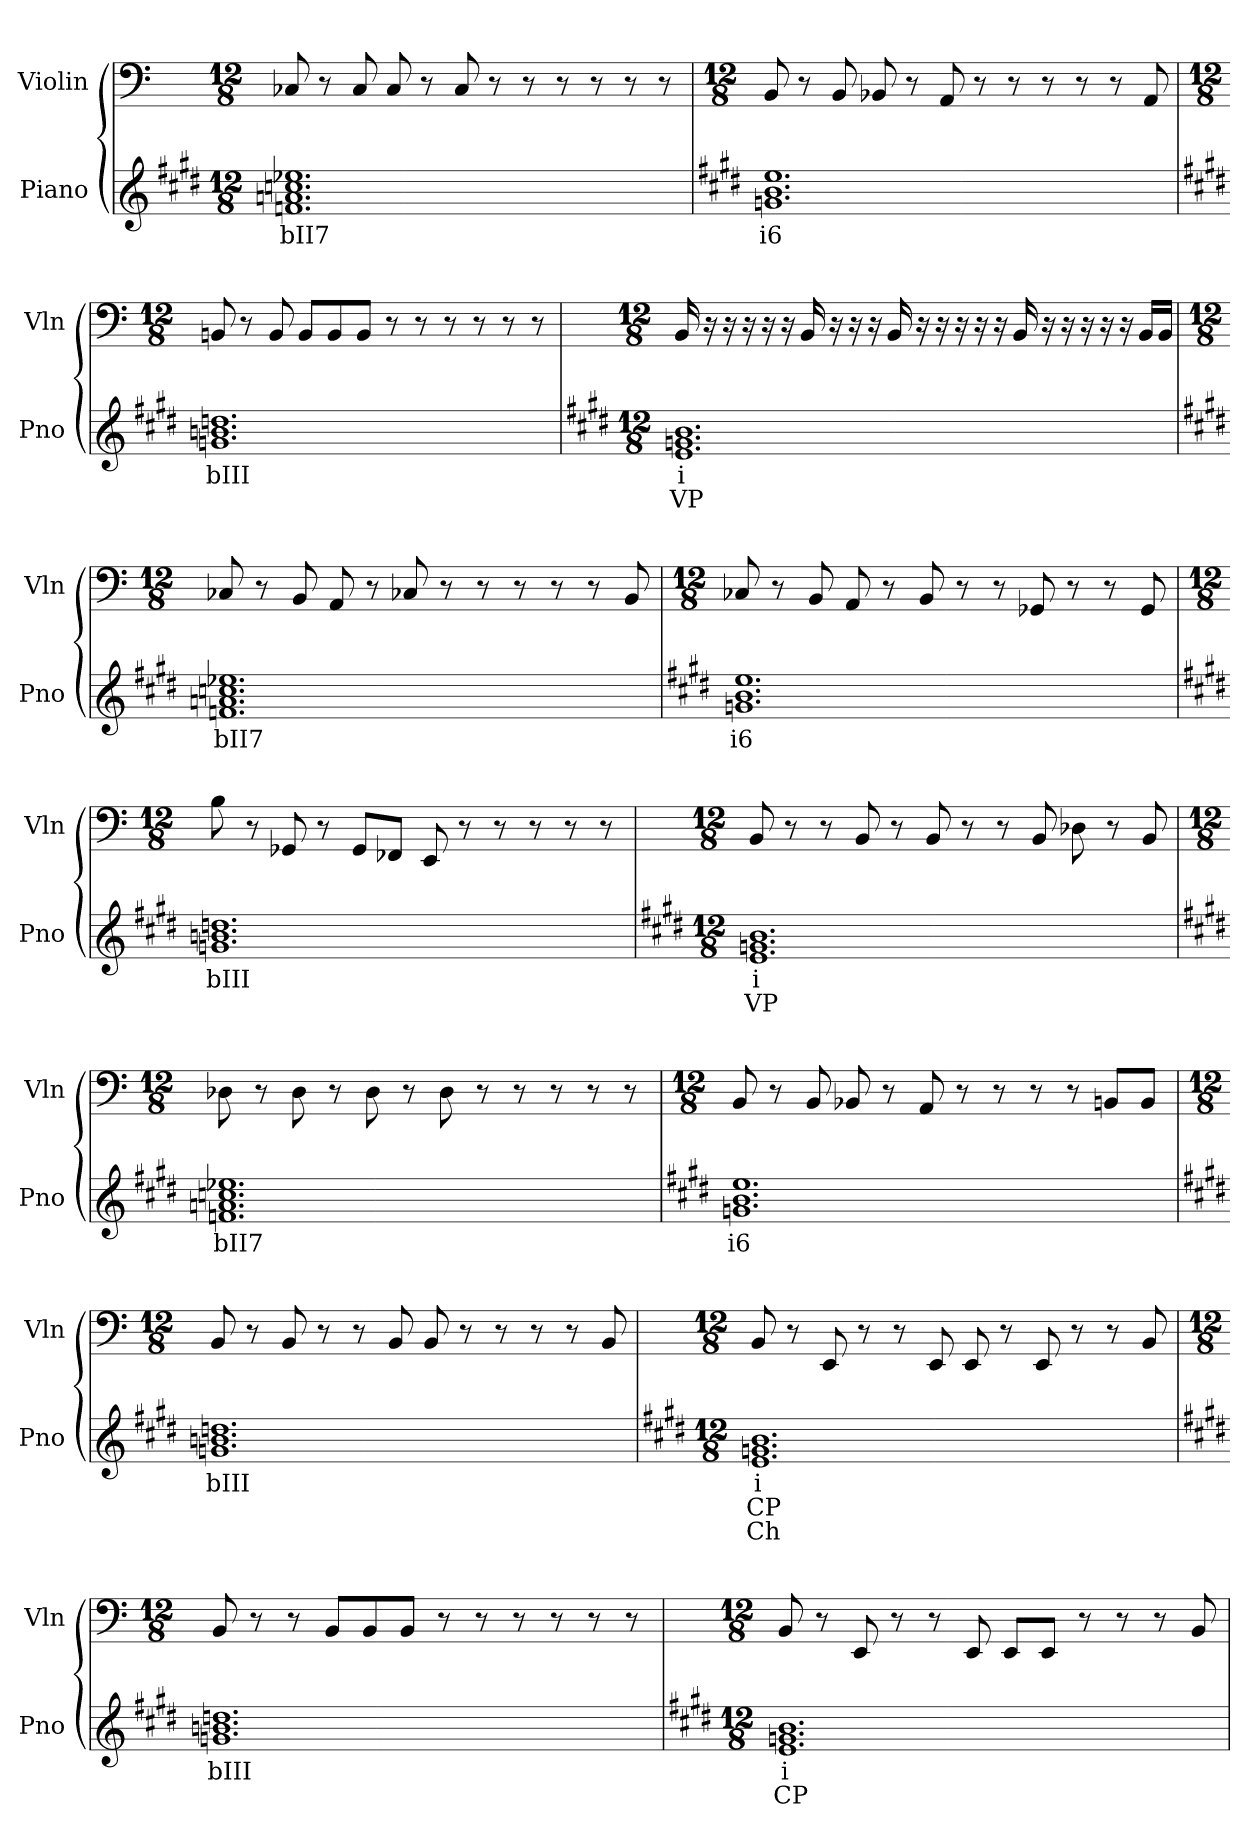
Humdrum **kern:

**kern	**text	**text	**text	**kern
*part2	*part2	*part2	*part2	*part1
*staff2	*staff2	*staff2	*staff2	*staff1
*I"Piano	*	*	*	*I"Violin
*I'Pno	*	*	*	*I'Vln
*k[f#c#g#d#]	*	*	*	*
*E:	*	*	*	*
*M12/8	*	*	*	*M12/8
=	=	=	=	=
1.fn 1.an 1.ccn 1.ee-X	bII7	.	.	8C-X
.	.	.	.	8r
.	.	.	.	8C-
.	.	.	.	8C-
.	.	.	.	8r
.	.	.	.	8C-
.	.	.	.	8r
.	.	.	.	8r
.	.	.	.	8r
.	.	.	.	8r
.	.	.	.	8r
.	.	.	.	8r
=	=	=	=	=
*k[f#c#g#d#]	*	*	*	*
*E:	*	*	*	*
*	*	*	*	*M12/8
1.gn 1.b 1.ee	i6	.	.	8BB
.	.	.	.	8r
.	.	.	.	8BB
.	.	.	.	8BB-X
.	.	.	.	8r
.	.	.	.	8AA
.	.	.	.	8r
.	.	.	.	8r
.	.	.	.	8r
.	.	.	.	8r
.	.	.	.	8r
.	.	.	.	8AA
=	=	=	=	=
*k[f#c#g#d#]	*	*	*	*
*E:	*	*	*	*
*	*	*	*	*M12/8
1.gn 1.bn 1.ddn	bIII	.	.	8BBn
.	.	.	.	8r
.	.	.	.	8BB
.	.	.	.	8BBL
.	.	.	.	8BB
.	.	.	.	8BBJ
.	.	.	.	8r
.	.	.	.	8r
.	.	.	.	8r
.	.	.	.	8r
.	.	.	.	8r
.	.	.	.	8r
=	=	=	=	=
*k[f#c#g#d#]	*	*	*	*
*E:	*	*	*	*
*M12/8	*	*	*	*M12/8
1.e 1.gn 1.b	i	VP	.	16BB
.	.	.	.	16r
.	.	.	.	16r
.	.	.	.	16r
.	.	.	.	16r
.	.	.	.	16r
.	.	.	.	16BB
.	.	.	.	16r
.	.	.	.	16r
.	.	.	.	16r
.	.	.	.	16BB
.	.	.	.	16r
.	.	.	.	16r
.	.	.	.	16r
.	.	.	.	16r
.	.	.	.	16r
.	.	.	.	16BB
.	.	.	.	16r
.	.	.	.	16r
.	.	.	.	16r
.	.	.	.	16r
.	.	.	.	16r
.	.	.	.	16BBLL
.	.	.	.	16BBJJ
=	=	=	=	=
*k[f#c#g#d#]	*	*	*	*
*E:	*	*	*	*
*	*	*	*	*M12/8
1.fn 1.an 1.ccn 1.ee-X	bII7	.	.	8C-X
.	.	.	.	8r
.	.	.	.	8BB
.	.	.	.	8AA
.	.	.	.	8r
.	.	.	.	8C-X
.	.	.	.	8r
.	.	.	.	8r
.	.	.	.	8r
.	.	.	.	8r
.	.	.	.	8r
.	.	.	.	8BB
=	=	=	=	=
*k[f#c#g#d#]	*	*	*	*
*E:	*	*	*	*
*	*	*	*	*M12/8
1.gn 1.b 1.ee	i6	.	.	8C-X
.	.	.	.	8r
.	.	.	.	8BB
.	.	.	.	8AA
.	.	.	.	8r
.	.	.	.	8BB
.	.	.	.	8r
.	.	.	.	8r
.	.	.	.	8GG-X
.	.	.	.	8r
.	.	.	.	8r
.	.	.	.	8GG-
=	=	=	=	=
*k[f#c#g#d#]	*	*	*	*
*E:	*	*	*	*
*	*	*	*	*M12/8
1.gn 1.bn 1.ddn	bIII	.	.	8B
.	.	.	.	8r
.	.	.	.	8GG-X
.	.	.	.	8r
.	.	.	.	8GG-L
.	.	.	.	8FF-XJ
.	.	.	.	8EE
.	.	.	.	8r
.	.	.	.	8r
.	.	.	.	8r
.	.	.	.	8r
.	.	.	.	8r
=	=	=	=	=
*k[f#c#g#d#]	*	*	*	*
*E:	*	*	*	*
*M12/8	*	*	*	*M12/8
1.e 1.gn 1.b	i	VP	.	8BB
.	.	.	.	8r
.	.	.	.	8r
.	.	.	.	8BB
.	.	.	.	8r
.	.	.	.	8BB
.	.	.	.	8r
.	.	.	.	8r
.	.	.	.	8BB
.	.	.	.	8D-X
.	.	.	.	8r
.	.	.	.	8BB
=	=	=	=	=
*k[f#c#g#d#]	*	*	*	*
*E:	*	*	*	*
*	*	*	*	*M12/8
1.fn 1.an 1.ccn 1.ee-X	bII7	.	.	8D-X
.	.	.	.	8r
.	.	.	.	8D-
.	.	.	.	8r
.	.	.	.	8D-
.	.	.	.	8r
.	.	.	.	8D-
.	.	.	.	8r
.	.	.	.	8r
.	.	.	.	8r
.	.	.	.	8r
.	.	.	.	8r
=	=	=	=	=
*k[f#c#g#d#]	*	*	*	*
*E:	*	*	*	*
*	*	*	*	*M12/8
1.gn 1.b 1.ee	i6	.	.	8BB
.	.	.	.	8r
.	.	.	.	8BB
.	.	.	.	8BB-X
.	.	.	.	8r
.	.	.	.	8AA
.	.	.	.	8r
.	.	.	.	8r
.	.	.	.	8r
.	.	.	.	8r
.	.	.	.	8BBnL
.	.	.	.	8BBJ
=	=	=	=	=
*k[f#c#g#d#]	*	*	*	*
*E:	*	*	*	*
*	*	*	*	*M12/8
1.gn 1.bn 1.ddn	bIII	.	.	8BB
.	.	.	.	8r
.	.	.	.	8BB
.	.	.	.	8r
.	.	.	.	8r
.	.	.	.	8BB
.	.	.	.	8BB
.	.	.	.	8r
.	.	.	.	8r
.	.	.	.	8r
.	.	.	.	8r
.	.	.	.	8BB
=	=	=	=	=
*k[f#c#g#d#]	*	*	*	*
*E:	*	*	*	*
*M12/8	*	*	*	*M12/8
1.e 1.gn 1.b	i	CP	Ch	8BB
.	.	.	.	8r
.	.	.	.	8EE
.	.	.	.	8r
.	.	.	.	8r
.	.	.	.	8EE
.	.	.	.	8EE
.	.	.	.	8r
.	.	.	.	8EE
.	.	.	.	8r
.	.	.	.	8r
.	.	.	.	8BB
=	=	=	=	=
*k[f#c#g#d#]	*	*	*	*
*E:	*	*	*	*
*	*	*	*	*M12/8
1.gn 1.bn 1.ddn	bIII	.	.	8BB
.	.	.	.	8r
.	.	.	.	8r
.	.	.	.	8BBL
.	.	.	.	8BB
.	.	.	.	8BBJ
.	.	.	.	8r
.	.	.	.	8r
.	.	.	.	8r
.	.	.	.	8r
.	.	.	.	8r
.	.	.	.	8r
=	=	=	=	=
*k[f#c#g#d#]	*	*	*	*
*E:	*	*	*	*
*M12/8	*	*	*	*M12/8
1.e 1.gn 1.b	i	CP	.	8BB
.	.	.	.	8r
.	.	.	.	8EE
.	.	.	.	8r
.	.	.	.	8r
.	.	.	.	8EE
.	.	.	.	8EEL
.	.	.	.	8EEJ
.	.	.	.	8r
.	.	.	.	8r
.	.	.	.	8r
.	.	.	.	8BB
=	=	=	=	=
*-	*-	*-	*-	*-
